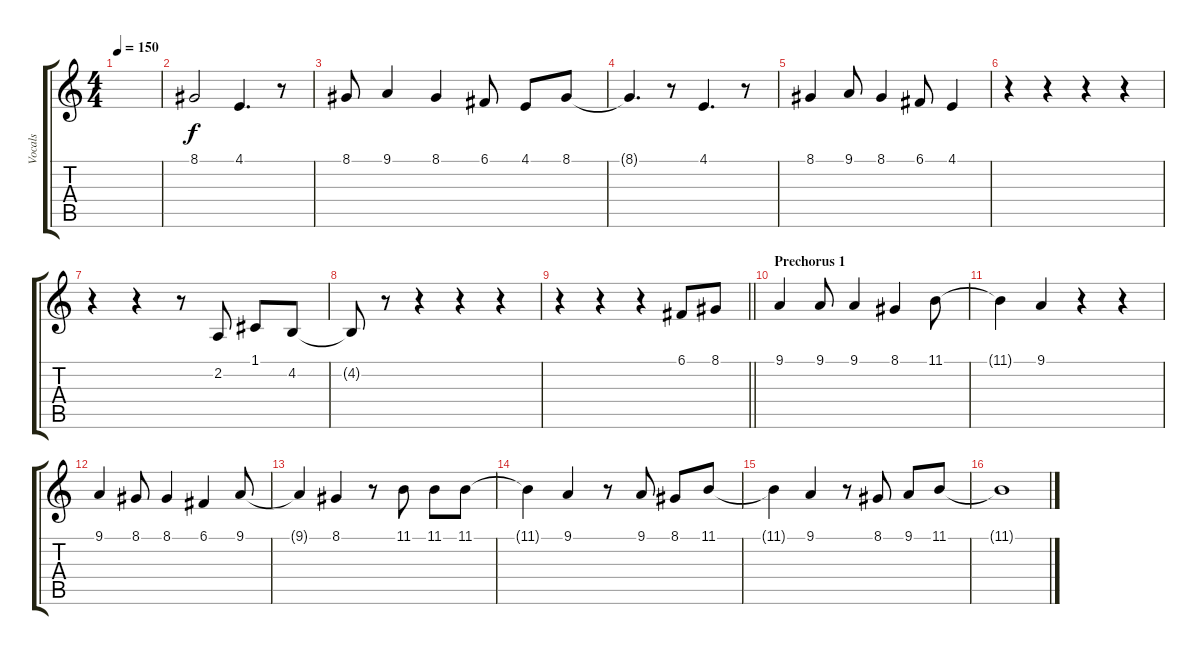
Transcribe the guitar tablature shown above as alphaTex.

\track ("Vocals" "Vocals") {instrument lead6voice}
\staff {score tabs}
\tuning (C4 G3 Eb3 Bb2 F2 C2) {hide}
\ts (4 4)
\tempo 150
\clef g2
\ks c
|
8.1.2 4.1.4{d} r.8 |
8.1.8 9.1.4 8.1.4 6.1.8 4.1.8 8.1.8 |
8.1{t}.4{d} r.8 4.1.4{d} r.8 |
8.1.4 9.1.8 8.1.4 6.1.8 4.1.4 |
r.4 r.4 r.4 r.4 |
r.4 r.4 r.8 2.2.8 1.1.8 4.2.8 |
4.2{t}.8 r.8 r.4 r.4 r.4 |
\barLineRight lightlight
r.4 r.4 r.4 6.1.8 8.1.8 |
\section ("" "Prechorus 1")
9.1.4 9.1.8 9.1.4 8.1.4 11.1.8 |
11.1{t}.4 9.1.4 r.4 r.4 |
9.1.4 8.1.8 8.1.4 6.1.4 9.1.8 |
9.1{t}.4 8.1.4 r.8 11.1.8 11.1.8 11.1.8 |
11.1{t}.4 9.1.4 r.8 9.1.8 8.1.8 11.1.8 |
11.1{t}.4 9.1.4 r.8 8.1.8 9.1.8 11.1.8 |
11.1{t}.1
